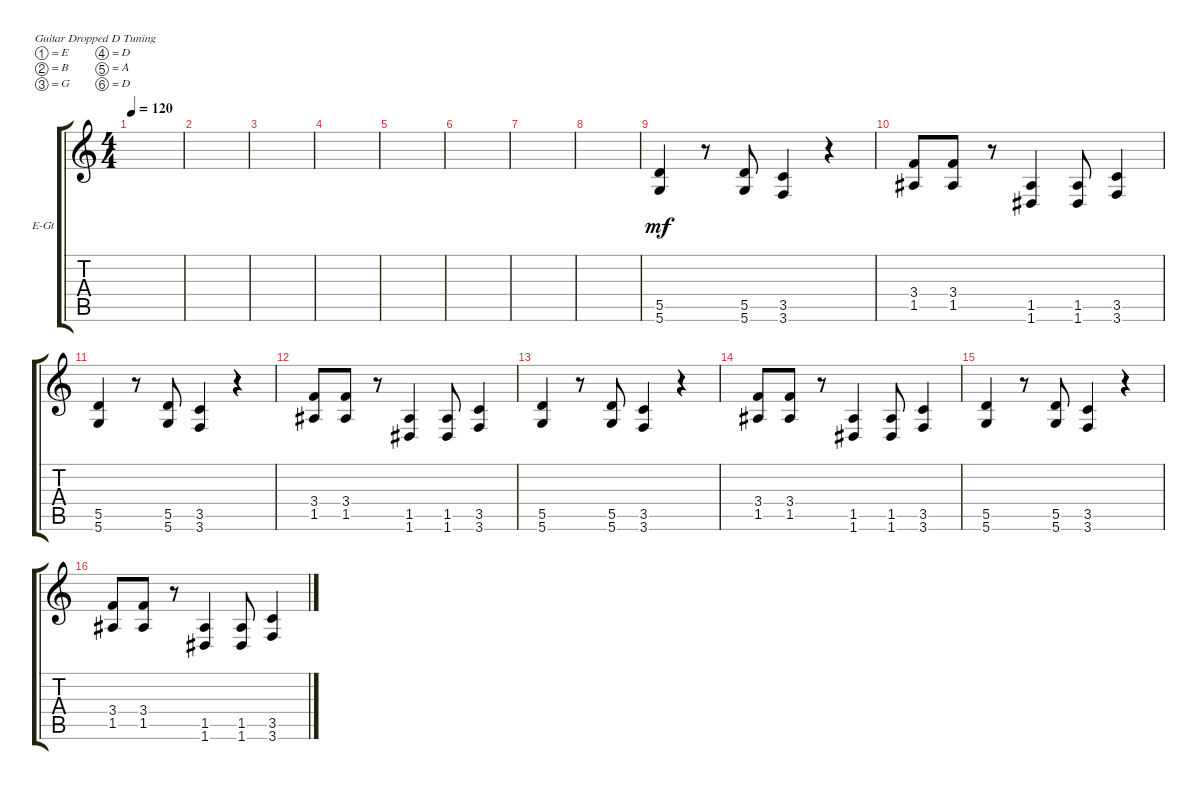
\bracketExtendMode groupsimilarinstruments
\firstSystemTrackNameOrientation horizontal
\otherSystemsTrackNameOrientation horizontal
\track ("Rhythm Guitar" "E-Gt") {instrument distortionguitar}
\staff {score tabs}
\tuning (E4 B3 G3 D3 A2 D2)
\ts (4 4)
\tempo 120
\clef g2
\ks c
|
|
|
|
|
|
|
|
(5.6 5.5).4{dy mf} r.8 (5.5 5.6).8 (3.6 3.5).4 r.4 |
(3.4 1.5).8 (3.4 1.5).8 r.8 (1.6 1.5).4 (1.5 1.6).8 (3.6 3.5).4 |
(5.6 5.5).4 r.8 (5.5 5.6).8 (3.6 3.5).4 r.4 |
(3.4 1.5).8 (3.4 1.5).8 r.8 (1.6 1.5).4 (1.5 1.6).8 (3.6 3.5).4 |
(5.6 5.5).4 r.8 (5.5 5.6).8 (3.6 3.5).4 r.4 |
(3.4 1.5).8 (3.4 1.5).8 r.8 (1.6 1.5).4 (1.5 1.6).8 (3.6 3.5).4 |
(5.6 5.5).4 r.8 (5.5 5.6).8 (3.6 3.5).4 r.4 |
(3.4 1.5).8 (3.4 1.5).8 r.8 (1.6 1.5).4 (1.5 1.6).8 (3.6 3.5).4
